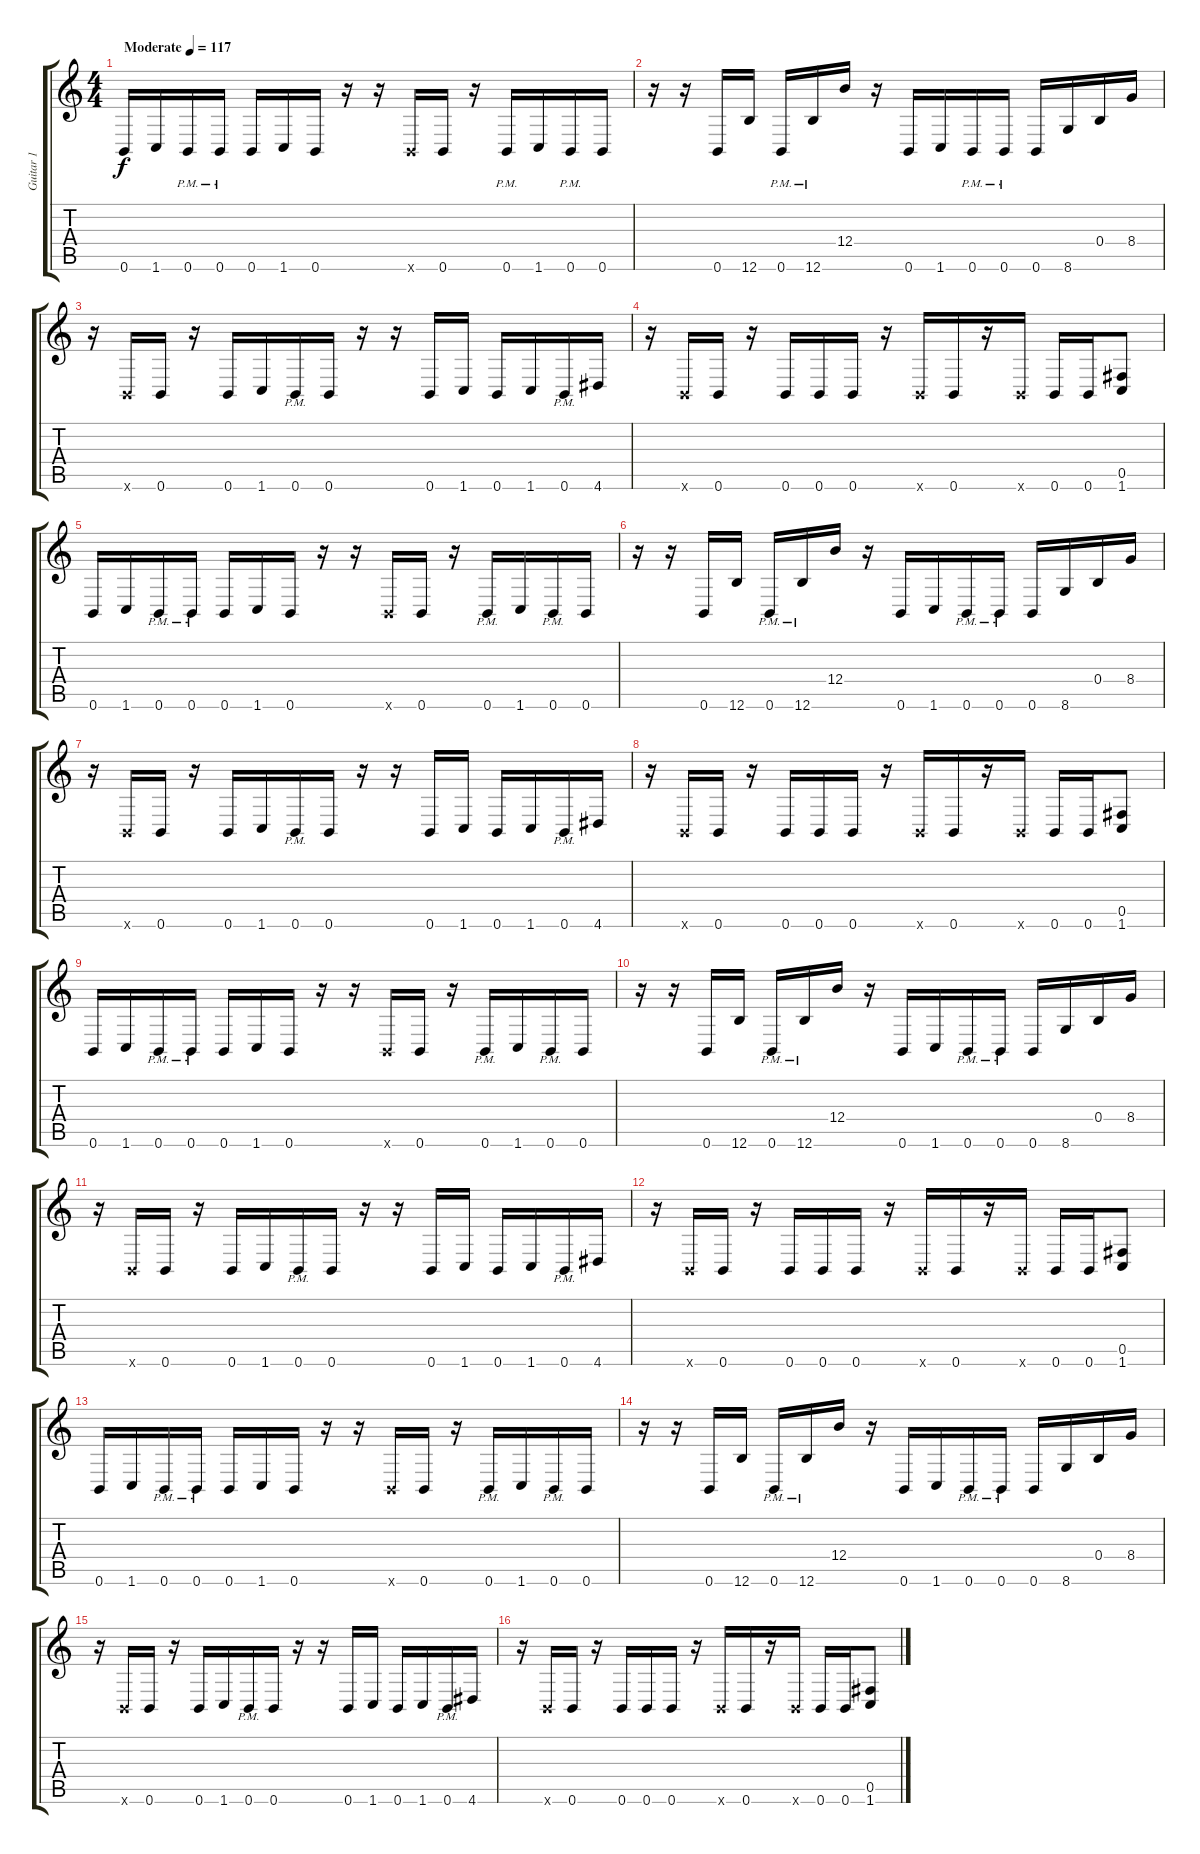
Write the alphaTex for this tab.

\track ("Guitar 1" "Guitar 1") {instrument overdrivenguitar}
\staff {score tabs}
\tuning (Db4 Ab3 E3 B2 Gb2 B1) {hide}
\ts (4 4)
\tempo (117 "Moderate")
\clef g2
\ks c
0.6.16{dy f instrument overdrivenguitar} 1.6.16 0.6{pm}.16 0.6{pm}.16 0.6.16 1.6.16 0.6.16 r.16 r.16 0.6{x}.16 0.6.16 r.16 0.6{pm}.16 1.6.16 0.6{pm}.16 0.6.16 |
r.16 r.16 0.6.16 12.6.16 0.6{pm}.16 12.6{pm}.16 12.4.16 r.16 0.6.16 1.6.16 0.6{pm}.16 0.6{pm}.16 0.6.16 8.6.16 0.4.16 8.4.16 |
r.16 0.6{x}.16 0.6.16 r.16 0.6.16 1.6.16 0.6{pm}.16 0.6.16 r.16 r.16 0.6.16 1.6.16 0.6.16 1.6.16 0.6{pm}.16 4.6.16 |
r.16 0.6{x}.16 0.6.16 r.16 0.6.16 0.6.16 0.6.16 r.16 0.6{x}.16 0.6.16 r.16 0.6{x}.16 0.6.16 0.6.16 (0.5 1.6).8 |
0.6.16 1.6.16 0.6{pm}.16 0.6{pm}.16 0.6.16 1.6.16 0.6.16 r.16 r.16 0.6{x}.16 0.6.16 r.16 0.6{pm}.16 1.6.16 0.6{pm}.16 0.6.16 |
r.16 r.16 0.6.16 12.6.16 0.6{pm}.16 12.6{pm}.16 12.4.16 r.16 0.6.16 1.6.16 0.6{pm}.16 0.6{pm}.16 0.6.16 8.6.16 0.4.16 8.4.16 |
r.16 0.6{x}.16 0.6.16 r.16 0.6.16 1.6.16 0.6{pm}.16 0.6.16 r.16 r.16 0.6.16 1.6.16 0.6.16 1.6.16 0.6{pm}.16 4.6.16 |
r.16 0.6{x}.16 0.6.16 r.16 0.6.16 0.6.16 0.6.16 r.16 0.6{x}.16 0.6.16 r.16 0.6{x}.16 0.6.16 0.6.16 (0.5 1.6).8 |
0.6.16 1.6.16 0.6{pm}.16 0.6{pm}.16 0.6.16 1.6.16 0.6.16 r.16 r.16 0.6{x}.16 0.6.16 r.16 0.6{pm}.16 1.6.16 0.6{pm}.16 0.6.16 |
r.16 r.16 0.6.16 12.6.16 0.6{pm}.16 12.6{pm}.16 12.4.16 r.16 0.6.16 1.6.16 0.6{pm}.16 0.6{pm}.16 0.6.16 8.6.16 0.4.16 8.4.16 |
r.16 0.6{x}.16 0.6.16 r.16 0.6.16 1.6.16 0.6{pm}.16 0.6.16 r.16 r.16 0.6.16 1.6.16 0.6.16 1.6.16 0.6{pm}.16 4.6.16 |
r.16 0.6{x}.16 0.6.16 r.16 0.6.16 0.6.16 0.6.16 r.16 0.6{x}.16 0.6.16 r.16 0.6{x}.16 0.6.16 0.6.16 (0.5 1.6).8 |
0.6.16 1.6.16 0.6{pm}.16 0.6{pm}.16 0.6.16 1.6.16 0.6.16 r.16 r.16 0.6{x}.16 0.6.16 r.16 0.6{pm}.16 1.6.16 0.6{pm}.16 0.6.16 |
r.16 r.16 0.6.16 12.6.16 0.6{pm}.16 12.6{pm}.16 12.4.16 r.16 0.6.16 1.6.16 0.6{pm}.16 0.6{pm}.16 0.6.16 8.6.16 0.4.16 8.4.16 |
r.16 0.6{x}.16 0.6.16 r.16 0.6.16 1.6.16 0.6{pm}.16 0.6.16 r.16 r.16 0.6.16 1.6.16 0.6.16 1.6.16 0.6{pm}.16 4.6.16 |
r.16 0.6{x}.16 0.6.16 r.16 0.6.16 0.6.16 0.6.16 r.16 0.6{x}.16 0.6.16 r.16 0.6{x}.16 0.6.16 0.6.16 (0.5 1.6).8
